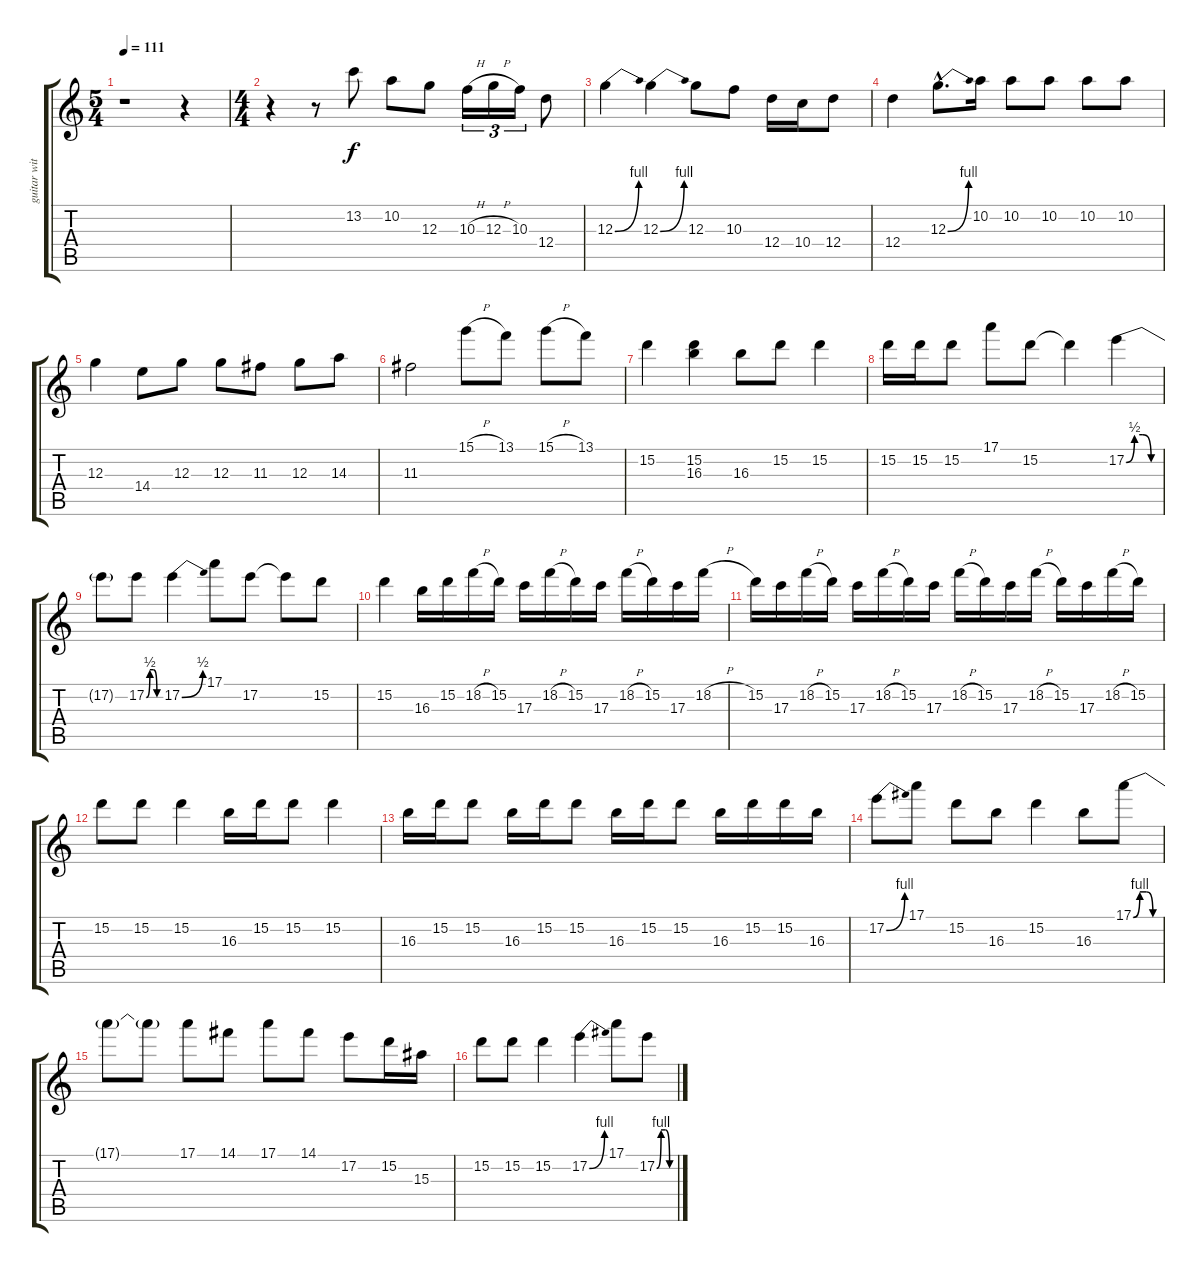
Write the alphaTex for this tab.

\track ("guitar with heavy wah-wah" "guitar wit") {instrument acousticguitarnylon}
\staff {score tabs}
\tuning (E4 B3 G3 D3 A2 E2) {hide}
\ts (5 4)
\tempo 111
\clef g2
\ks c
r.1{dy f} r.4 |
\ts (4 4)
r.4 r.8 13.2.8 10.2.8 12.3.8 10.3{h}.16{tu (3 2)} 12.3{h}.16{tu (3 2)} 10.3.16{tu (3 2)} 12.4.8 |
12.3{be (bend 0 0 60 4)}.4 12.3{be (bend 0 0 60 4)}.4 12.3.8 10.3.8 12.4.16 10.4.16 12.4.8 |
12.4.4 12.3{be (bend 0 0 60 4) hac}.8{d} 10.2.16 10.2.8 10.2.8 10.2.8 10.2.8 |
12.3.4 14.4.8 12.3.8 12.3.8 11.3.8 12.3.8 14.3.8 |
11.3.2 15.1{h}.8 13.1.8 15.1{h}.8 13.1.8 |
15.2.4 (15.2 16.3).4 16.3.8 15.2.8 15.2.4 |
15.2.16 15.2.16 15.2.8 17.1.8 15.2.8 15.2{t}.4 17.2{be (custom 0 0 15 2 30 2 45 0 60 0)}.4 |
17.2{t}.8 17.2{be (custom 0 0 15 2 30 2 45 0 60 0)}.8 17.2{be (bend 0 0 60 2)}.4 17.1.8 17.2.8 17.2{t}.8 15.2.8 |
15.2.4 16.3.16 15.2.16 18.2{h}.16 15.2.16 17.3.16 18.2{h}.16 15.2.16 17.3.16 18.2{h}.16 15.2.16 17.3.16 18.2{h}.16 |
15.2.16 17.3.16 18.2{h}.16 15.2.16 17.3.16 18.2{h}.16 15.2.16 17.3.16 18.2{h}.16 15.2.16 17.3.16 18.2{h}.16 15.2.16 17.3.16 18.2{h}.16 15.2.16 |
15.2.8 15.2.8 15.2.4 16.3.16 15.2.16 15.2.8 15.2.4 |
16.3.16 15.2.16 15.2.8 16.3.16 15.2.16 15.2.8 16.3.16 15.2.16 15.2.8 16.3.16 15.2.16 15.2.16 16.3.16 |
17.2{be (bend 0 0 60 4)}.8 17.1.8 15.2.8 16.3.8 15.2.4 16.3.8 17.1{be (custom 0 0 15 4 30 4 45 0 60 0)}.8 |
17.1{t}.8 17.1{t}.8 17.1.8 14.1.8 17.1.8 14.1.8 17.2.8 15.2.16 15.3.16 |
15.2.8 15.2.8 15.2.4 17.2{be (bend 0 0 60 4)}.4 17.1.8 17.2{be (custom 0 0 15 4 30 4 45 0 60 0)}.8
